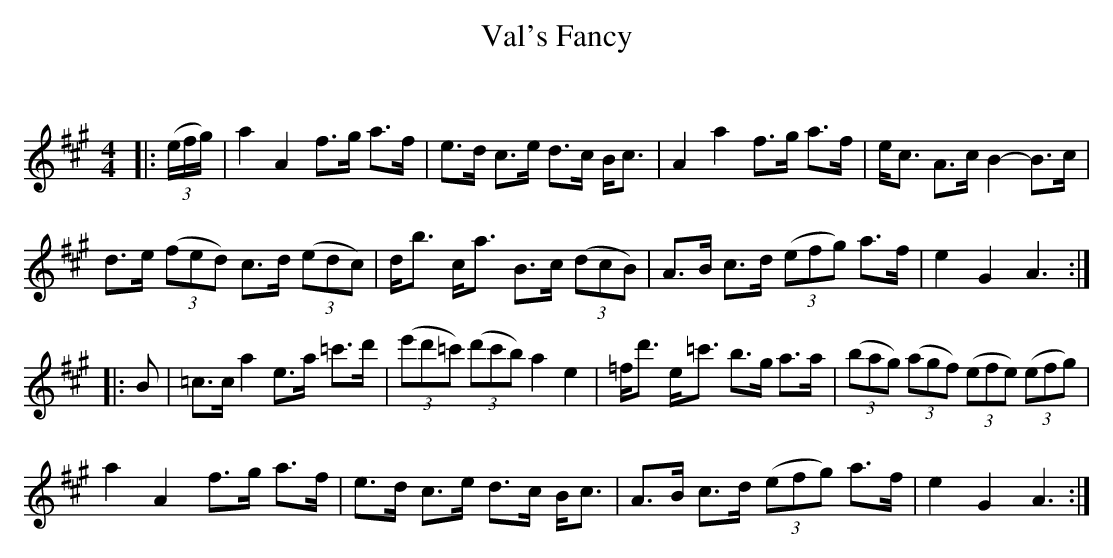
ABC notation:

X:1
T: Val's Fancy
C:
Q: 128
K:A
M:4/4
L:1/16
|:((3efg)|a4 A4 f3g a3f|e3d c3e d3c Bc3|A4 a4 f3g a3f|ec3 A3c B4-B3c|
d3e ((3f2e2d2) c3d ((3e2d2c2) |db3 ca3 B3c ((3d2c2B2) |A3B c3d ((3e2f2g2) a3f|e4 G4 A6:|
|:B2|=c3c a4 e3a =c'3d'|((3e'2d'2=c'2) ((3d'2c'2b2) a4 e4|=fd'3 e=c'3 b3g a3a|((3b2a2g2) ((3a2g2f2) ((3e2f2e2) ((3e2f2g2) |
a4 A4 f3g a3f|e3d c3e d3c Bc3|A3B c3d ((3e2f2g2) a3f|e4 G4 A6:|
